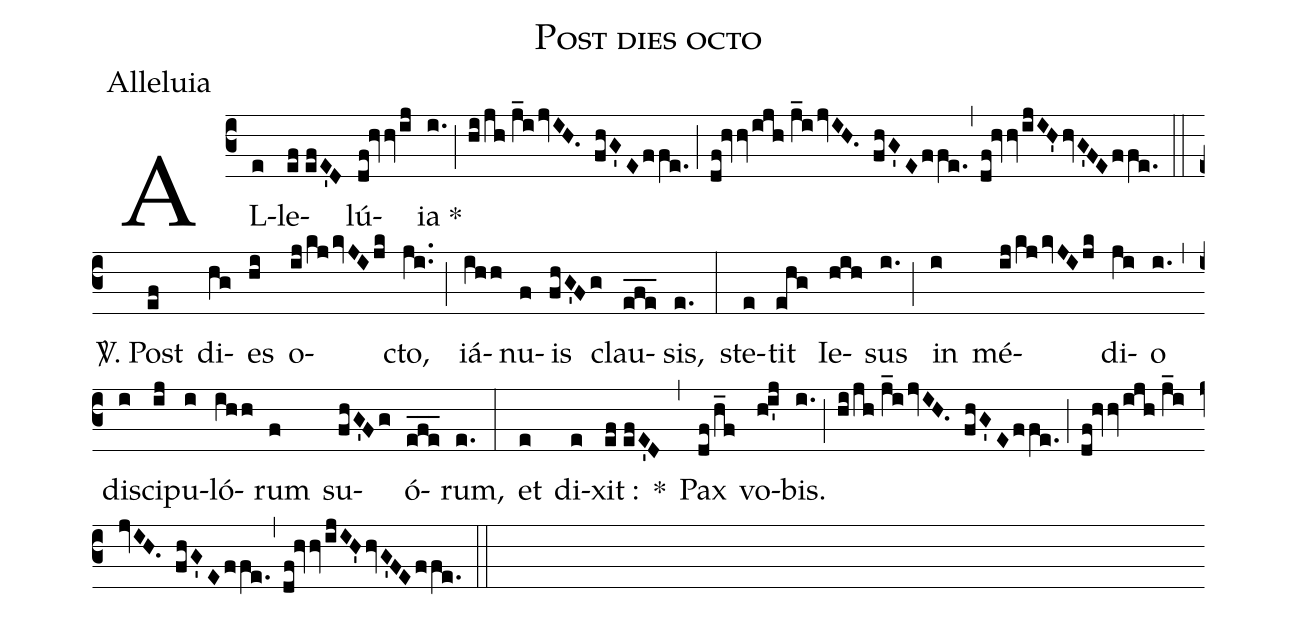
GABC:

name:Post dies octo;
office-part:Alleluia;
%%
(c3) AL(e)le(ef//efE'D)lú(df!hvvij)ia *(i.;hi/jh//j_ijvIH. fhG'Effe.;df!hvvijh//j_ijvIH. fhG'Effe.,df!hvvijIH'hvG'FEffe.) (::)

<sp>V/</sp>. Post(ef) di(hg)es(hi) o(ij/kjkvJIjk)cto,(ji..) (;) iá(ihh)nu(f)is(fhG'Fg) cl{au}(efe___)sis,(e.) (:)
ste(e)tit(ehg) Ie(hih)sus(i.) (;) in(i) mé(ij/kjkvJIjk)di(ji)o(i.) (,) di(i)sci(ij)pu(i)ló(ihh)rum(f) su(fhG'Fg)ó(efe___)rum,(e.) (:)
et(e) di(e)xit :(ef//efE'D) *(,) Pax(df/h_f) vo(h!i'j)bis.(i.;hi/jh//j_ijvIH. fhG'Effe.;df!hvvijh//j_ijvIH. fhG'Effe.,df!hvvijIH'hvG'FEffe.) (::)
